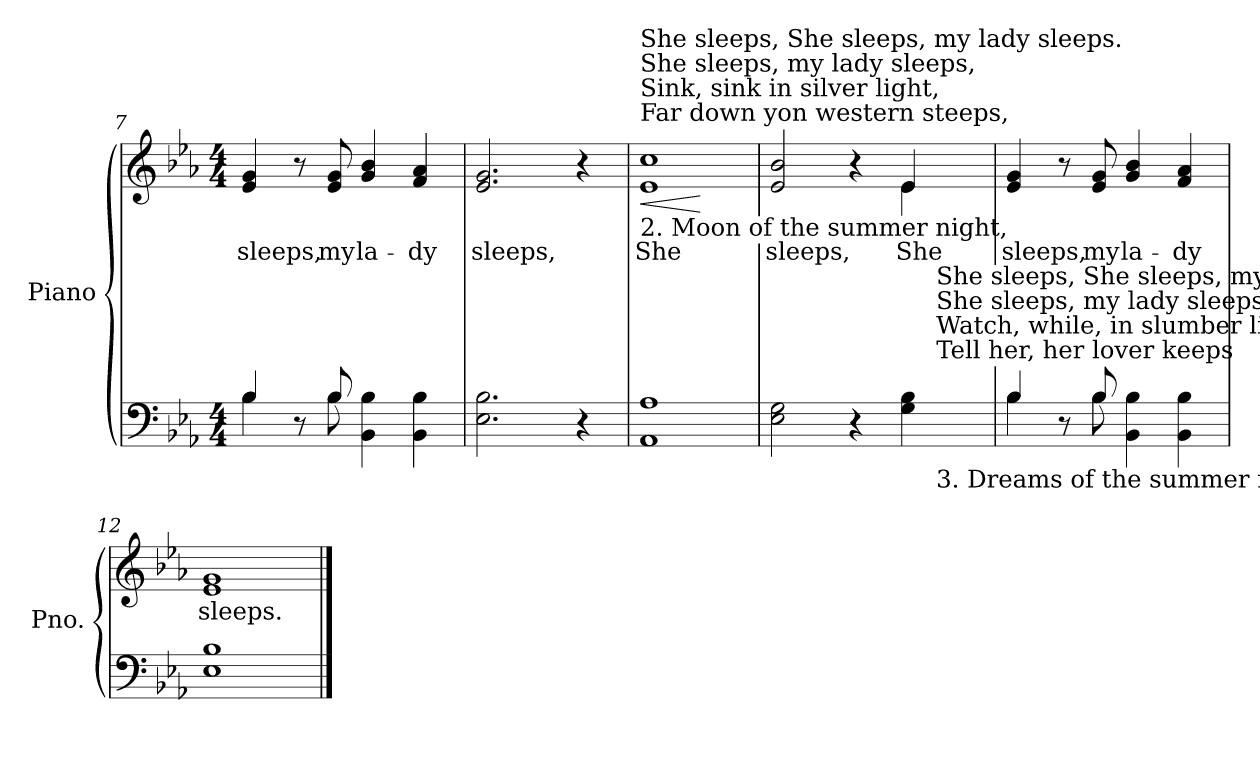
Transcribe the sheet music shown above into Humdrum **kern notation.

**kern	**kern	**text	**dynam
*part1	*part1	*part1	*part1
*staff2	*staff1	*staff1	*staff1/2
*I"Piano	*	*	*
*I'Pno.	*	*	*
*clefF4	*clefG2	*	*
*k[b-e-a-]	*k[b-e-a-]	*	*
*E-:	*E-:	*	*
*M4/4	*M4/4	*	*
=7	=7	=7	=7
*^	*	*	*
!	!	!	!LO:LY:b:color=#000000	!
4B-i/	4B-i\	4e-i/ 4gi	sleeps,	.
8r	8ryy	8r	.	.
!	!	!	!LO:LY:b:color=#000000	!
8B-i/	8B-i\	8e-i/ 8gi	my	.
!	!	!	!LO:LY:b:color=#000000	!
4BB-i\ 4B-i	2ryy	4gi/ 4b-i	la-	.
!	!	!	!LO:LY:b:color=#000000	!
4BB-i\ 4B-i	.	4fi/ 4a-i	-dy	.
*v	*v	*	*	*
=8	=8	=8	=8
!	!	!LO:LY:b:color=#000000	!
2.E-i\ 2.B-i	2.e-i/ 2.gi	sleeps,	.
4r	4r	.	.
!!LO:LB:g=z
=9	=9	=9	=9
!	!LO:TX:b:t=2.  Moon of the summer night,	!	!
!	!LO:TX:t=Far down yon western steeps,	!	!
!	!LO:TX:t=Sink, sink in silver light,	!	!
!	!LO:TX:t=She sleeps, my lady sleeps,	!	!
!	!LO:TX:t=She sleeps, She sleeps, my lady sleeps.	!	!
!	!	!LO:LY:b:color=#000000	!LO:HP:b
1AA-i 1A-i	1e-i 1cci	She	<
.	.	.	[
=10	=10	=10	=10
!	!	!LO:LY:b:color=#000000	!
*^	*^	*	*
2E-i\ 2Gi	2ryy	2e-i/ 2b-i	2ryy	sleeps,	.
4r	4ryy	4r	4ryy	.	.
!	!	!	!	!LO:LY:b:color=#000000	!
4Gi\ 4B-i	16ryy	4e-i/	4e-i\	She	.
.	64ryy	.	.	.	.
.	512.ryy	.	.	.	.
!	!LO:TX:b:t=3.  Dreams of the summer night,	!	!	!	!
!	!LO:TX:t=Tell her, her lover keeps	!	!	!	!
!	!LO:TX:t=Watch, while, in slumber light,	!	!	!	!
!	!LO:TX:t=She sleeps, my lady sleeps,	!	!	!	!
!	!LO:TX:t=She sleeps, She sleeps, my lady sleeps.	!	!	!	!
.	8ryy	.	.	.	.
.	32ryy	.	.	.	.
.	128ryy	.	.	.	.
.	256ryy	.	.	.	.
.	1024ryy	.	.	.	.
*	*	*v	*v	*	*
=11	=11	=11	=11	=11
*	*	*^	*	*
!	!	!	!	!LO:LY:b:color=#000000	!
*	*	*v	*v	*	*
4B-i/	4B-i\	4e-i/ 4gi	sleeps,	.
8r	8ryy	8r	.	.
!	!	!	!LO:LY:b:color=#000000	!
8B-i/	8B-i\	8e-i/ 8gi	my	.
!	!	!	!LO:LY:b:color=#000000	!
4BB-i\ 4B-i	2ryy	4gi/ 4b-i	la-	.
!	!	!	!LO:LY:b:color=#000000	!
4BB-i\ 4B-i	.	4fi/ 4a-i	-dy	.
*v	*v	*	*	*
=12	=12	=12	=12
!	!	!LO:LY:b:color=#000000	!
1E-i 1B-i	1e-i 1gi	sleeps.	.
==	==	==	==
*-	*-	*-	*-
